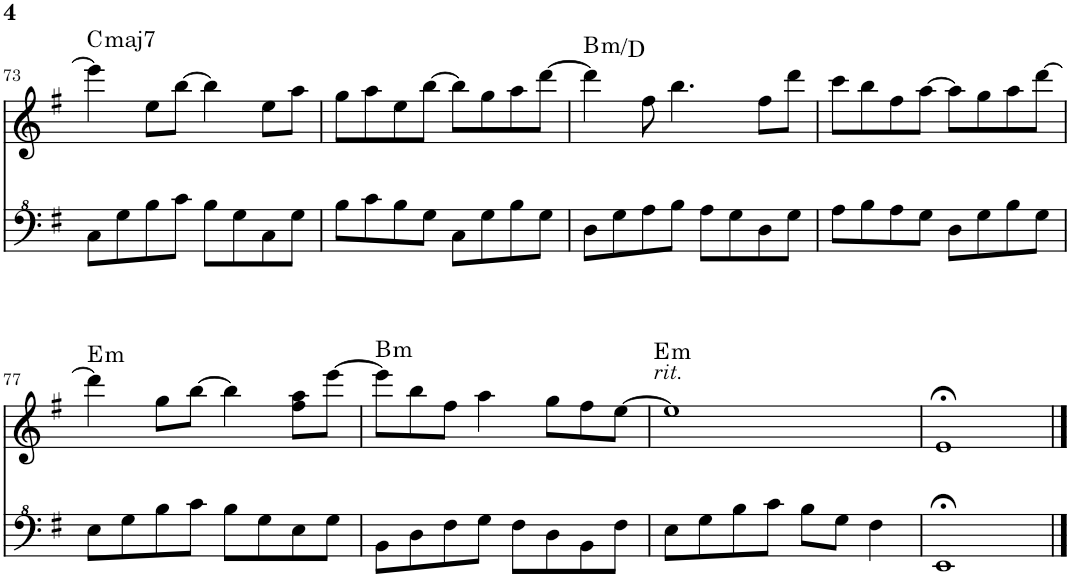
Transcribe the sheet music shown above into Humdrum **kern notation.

**kern	**kern	**harte
*part1	*part1	*part1
*staff2	*staff1	*
*I"Piano	*	*
*I'Pno.	*	*
!!LO:PB:g=z
*clefF^4	*clefG2	*
*k[f#]	*k[f#]	*
*M4/4	*M4/4	*
=73	=73	=73
!	!	!LO:H:kt=maj7
8c\L	4eee\]	C:maj7
8g\	.	.
8b\	8ee\L	.
8cc\J	[8bb\J	.
8b\L	4bb\]	.
8g\	.	.
8c\	8ee\L	.
8g\J	8aa\J	.
=74	=74	=74
8b\L	8gg\L	.
8cc\	8aa\	.
8b\	8ee\	.
8g\J	[8bb\J	.
8c\L	8bb\L]	.
8g\	8gg\	.
8b\	8aa\	.
8g\J	[8ddd\J	.
=75	=75	=75
!	!	!LO:H:kt=m
8d\L	4ddd\]	B:min/b3
8g\	.	.
8a\	8ff#\	.
8b\J	4.bb\	.
8a\L	.	.
8g\	.	.
8d\	8ff#\L	.
8g\J	8ddd\J	.
=76	=76	=76
8a\L	8ccc\L	.
8b\	8bb\	.
8a\	8ff#\	.
8g\J	[8aa\J	.
8d\L	8aa\L]	.
8g\	8gg\	.
8b\	8aa\	.
8g\J	[8ddd\J	.
!!LO:LB:g=z
=77	=77	=77
!	!	!LO:H:kt=m
8e\L	4ddd\]	E:min
8g\	.	.
8b\	8gg\L	.
8cc\J	[8bb\J	.
8b\L	4bb\]	.
8g\	.	.
8e\	8ff#\ 8aa\L	.
8g\J	[8eee\J	.
=78	=78	=78
!	!	!LO:H:kt=m
8B\L	8eee\L]	B:min
8d\	8bb\	.
8f#\	8ff#\J	.
8g\J	4aa\	.
8f#\L	.	.
8d\	8gg\L	.
8B\	8ff#\	.
8f#\J	[8ee\J	.
=79	=79	=79
!	!LO:TX:a:i:t=rit.	!LO:H:kt=m
8e\L	1ee]	E:min
8g\	.	.
8b\	.	.
8cc\J	.	.
8b\L	.	.
8g\J	.	.
4f#\	.	.
=80	=80	=80
1E;<	1e;<	.
==	==	==
*-	*-	*-
